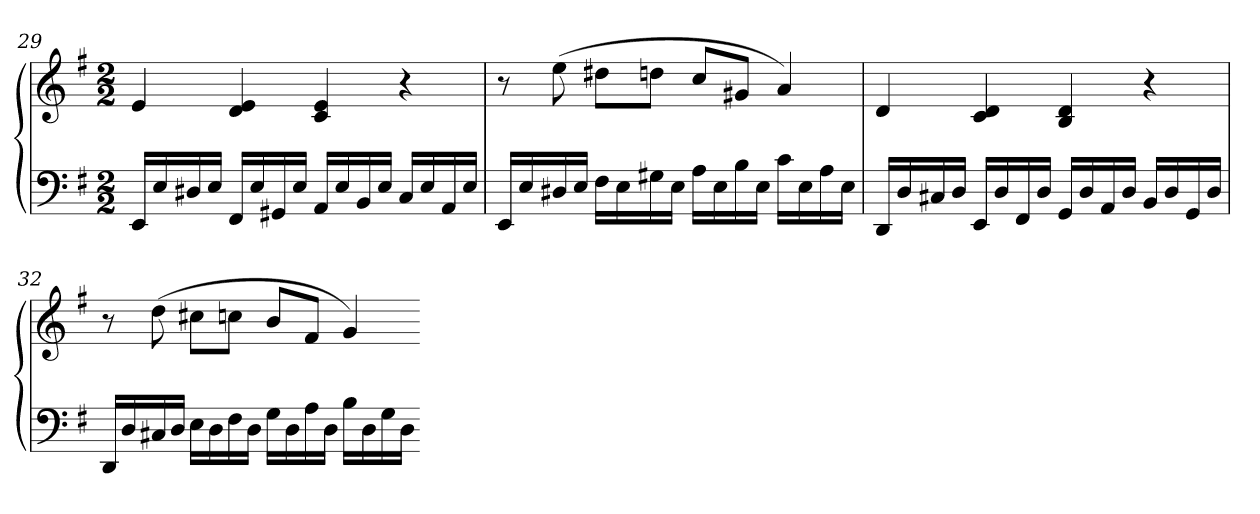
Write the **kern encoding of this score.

**kern	**kern
*part1	*part1
*staff2	*staff1
*clefF4	*clefG2
*k[f#]	*k[f#]
*G:	*G:
*M2/2	*M2/2
=29	=29
16EELL	4e
16E	.
16D#X	.
16EJJ	.
16FF#LL	4d 4e
16E	.
16GG#X	.
16EJJ	.
16AALL	4c 4e
16E	.
16BB	.
16EJJ	.
16CLL	4r
16E	.
16AA	.
16EJJ	.
=30	=30
16EELL	8r
16E	.
16D#X	(8ee
16EJJ	.
16F#LL	8dd#XL
16E	.
16G#X	8ddnJ
16EJJ	.
16ALL	8ccL
16E	.
16B	8g#XJ
16EJJ	.
16cLL	4a)
16E	.
16A	.
16EJJ	.
=31	=31
16DDLL	4d
16D	.
16C#X	.
16DJJ	.
16EELL	4c 4d
16D	.
16FF#	.
16DJJ	.
16GGLL	4B 4d
16D	.
16AA	.
16DJJ	.
16BBLL	4r
16D	.
16GG	.
16DJJ	.
=32	=32
16DDLL	8r
16D	.
16C#X	(8dd
16DJJ	.
16ELL	8cc#XL
16D	.
16F#	8ccnJ
16DJJ	.
16GLL	8bL
16D	.
16A	8f#J
16DJJ	.
16BLL	4g)
16D	.
16G	.
16DJJ	.
=-	=-
*-	*-
